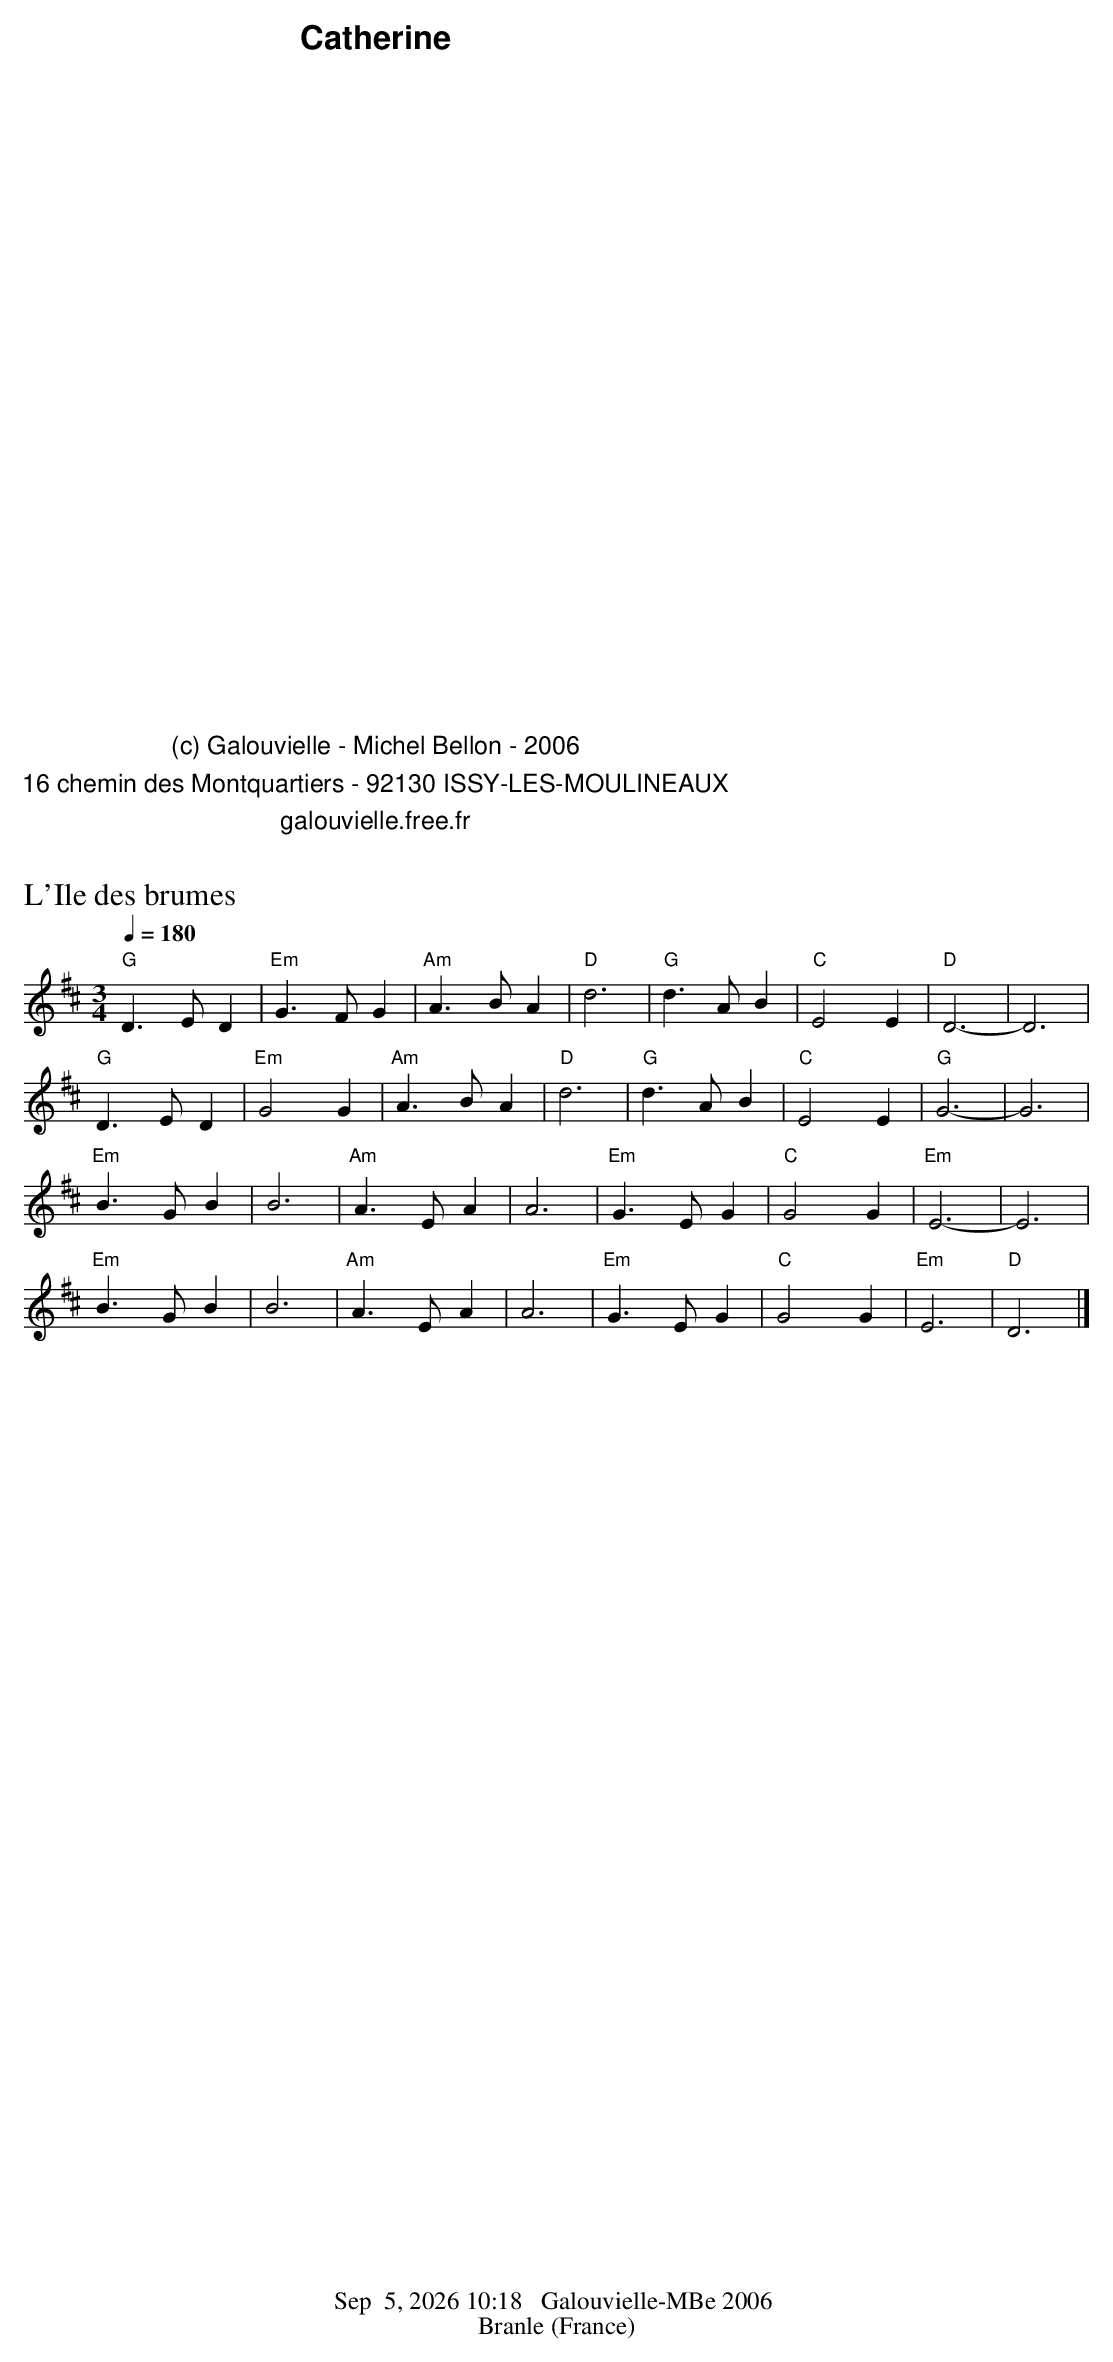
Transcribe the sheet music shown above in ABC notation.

X:1
T:L'Ile des brumes
C:
O:Ecosse
M:3/4
L:1/4
Q:1/4=180
K:D
"G"D>ED | "Em"G>FG | "Am"A>BA | "D"d3 | "G"d>AB | "C"E2E | "D"D3- | D3 |
"G"D>ED | "Em"G2G | "Am"A>BA | "D"d3 | "G"d>AB | "C"E2E | "G"G3- | G3 |
"Em"B>GB | B3 | "Am"A>EA | A3 | "Em"G>EG | "C"G2G | "Em"E3- | E3 |
"Em"B>GB | B3 | "Am"A>EA | A3 | "Em"G>EG | "C"G2G | "Em"E3 | "D"D3 |]
